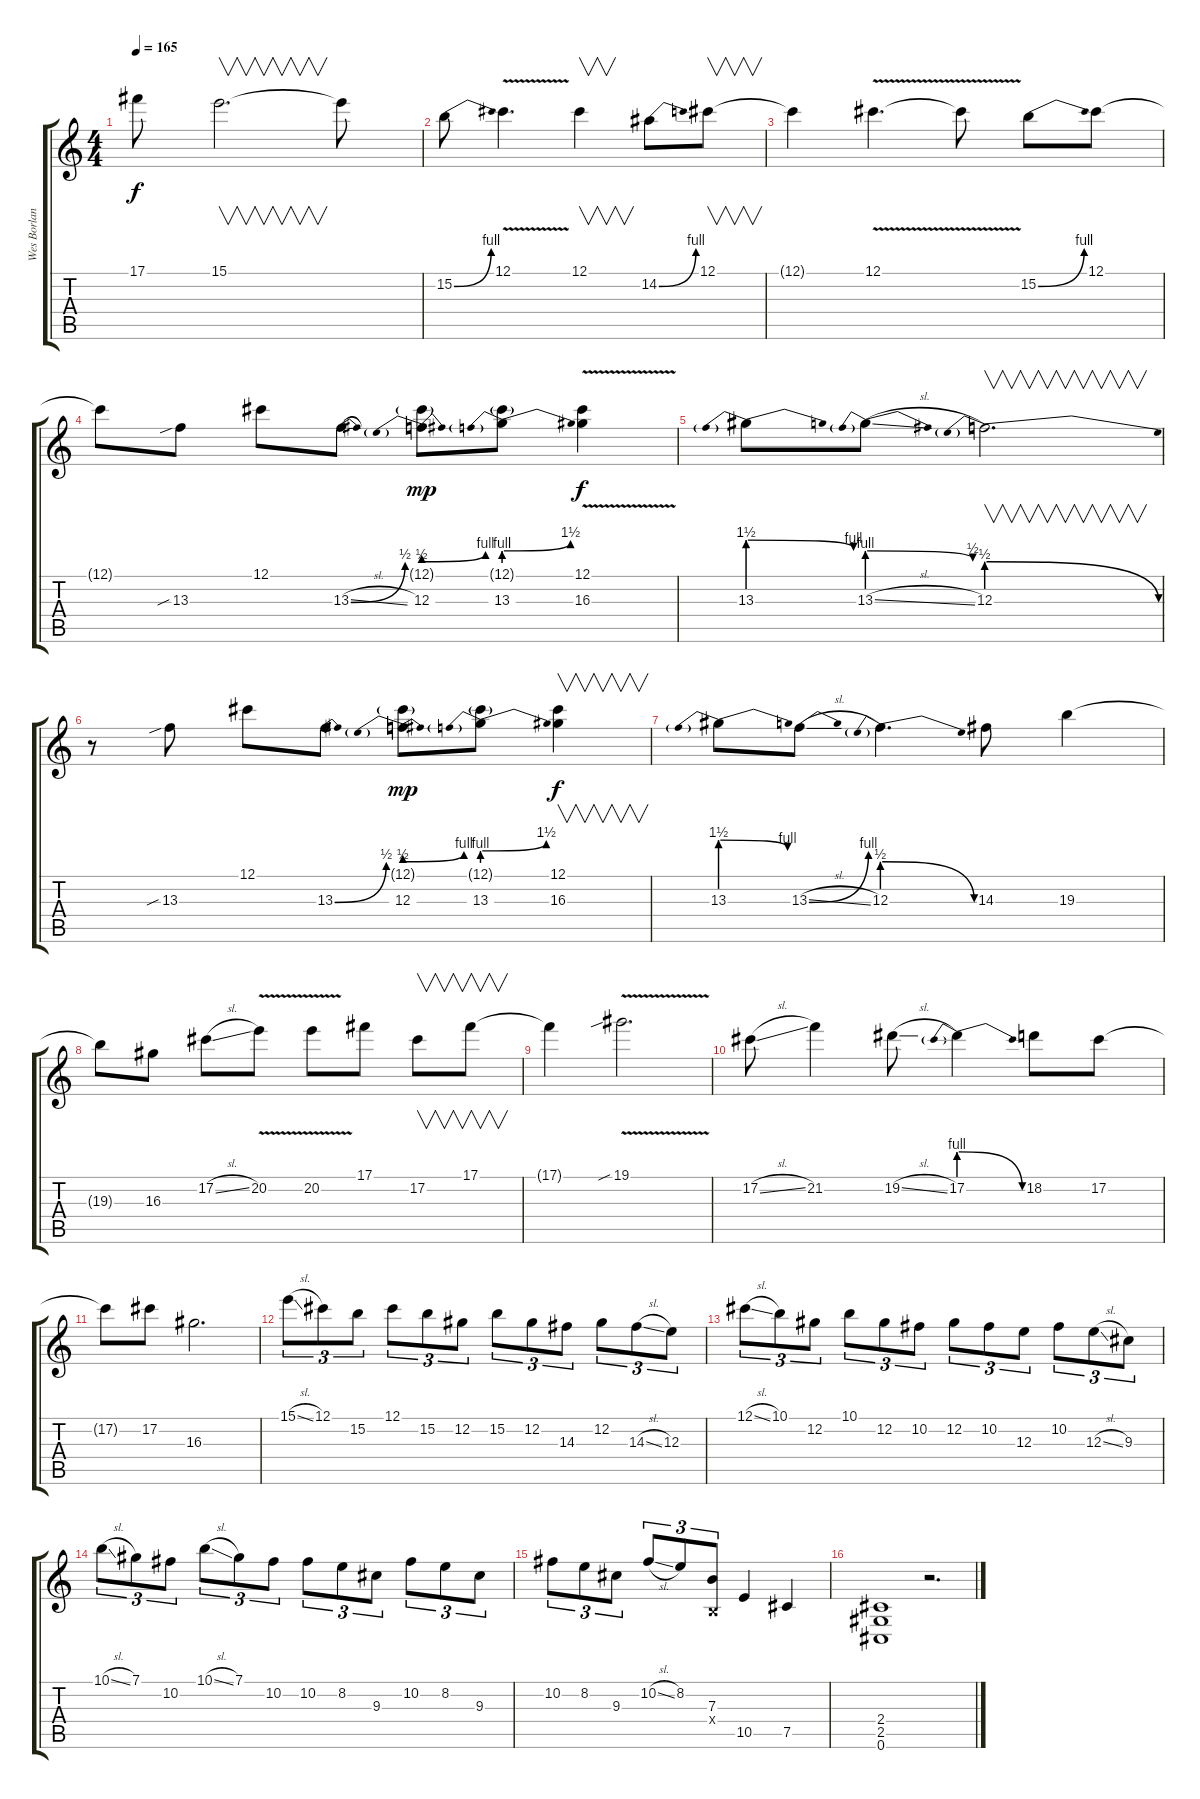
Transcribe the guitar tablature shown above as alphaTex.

\track ("Wes Borland" "Wes Borlan") {instrument distortionguitar}
\staff {score tabs}
\tuning (Db4 Ab3 E3 B2 Gb2 Db2) {hide}
\ts (4 4)
\tempo 165
\clef g2
\ks c
17.1{t}.8{dy f} 15.1.2{v d} 15.1{t}.8 |
15.2{be (bend 0 0 60 4)}.8 12.1{v}.4{d} 12.1.4{v} 14.2{be (bend 0 0 60 4)}.8 12.1.8{v} |
12.1{t}.4 12.1{v}.4{d} 12.1{t}.8 15.2{be (bend 0 0 60 4)}.8 12.1.8 |
12.1{t}.8 13.3{sib}.8 12.1.8 13.3{be (bend 0 0 60 2) sl}.8 (12.1{g} 12.3{be (prebendbend 0 2 60 4)}).8{dy mp} (12.1{g} 13.3{be (prebendbend 0 4 60 6)}).8 (12.1 16.3{v}).4{dy f} |
13.3{be (prebendrelease 0 6 60 4)}.8 13.3{be (prebendrelease 0 4 60 2) sl}.8 12.3{be (prebendrelease 0 2 60 0)}.2{v d} |
r.8 13.3{sib}.8 12.1.8 13.3{be (bend 0 0 60 2)}.8 (12.1{g} 12.3{be (prebendbend 0 2 60 4)}).8{dy mp} (12.1{g} 13.3{be (prebendbend 0 4 60 6)}).8 (12.1 16.3).4{v dy f} |
13.3{be (prebendrelease 0 6 60 4)}.8 13.3{be (bend 0 0 60 4) sl}.8 12.3{be (prebendrelease 0 2 60 0)}.4{d} 14.3.8 19.3.4 |
19.3{t}.8 16.3.8 17.2{sl}.8 20.2{v}.8 20.2{v}.8 17.1.8 17.2.8{v} 17.1.8{v} |
17.1{t}.4 19.1{v sib}.2{d} |
17.2{sl}.8 21.2.4 19.2{sl}.8 17.2{be (prebendrelease 0 4 60 0)}.4 18.2.8 17.2.8 |
17.2{t}.8 17.2.8 16.3.2{d} |
15.1{sl}.8{tu (3 2)} 12.1.8{tu (3 2)} 15.2.8{tu (3 2)} 12.1.8{tu (3 2)} 15.2.8{tu (3 2)} 12.2.8{tu (3 2)} 15.2.8{tu (3 2)} 12.2.8{tu (3 2)} 14.3.8{tu (3 2)} 12.2.8{tu (3 2)} 14.3{sl}.8{tu (3 2)} 12.3.8{tu (3 2)} |
12.1{sl}.8{tu (3 2)} 10.1.8{tu (3 2)} 12.2.8{tu (3 2)} 10.1.8{tu (3 2)} 12.2.8{tu (3 2)} 10.2.8{tu (3 2)} 12.2.8{tu (3 2)} 10.2.8{tu (3 2)} 12.3.8{tu (3 2)} 10.2.8{tu (3 2)} 12.3{sl}.8{tu (3 2)} 9.3.8{tu (3 2)} |
10.1{sl}.8{tu (3 2)} 7.1.8{tu (3 2)} 10.2.8{tu (3 2)} 10.1{sl}.8{tu (3 2)} 7.1.8{tu (3 2)} 10.2.8{tu (3 2)} 10.2.8{tu (3 2)} 8.2.8{tu (3 2)} 9.3.8{tu (3 2)} 10.2.8{tu (3 2)} 8.2.8{tu (3 2)} 9.3.8{tu (3 2)} |
10.2.8{tu (3 2)} 8.2.8{tu (3 2)} 9.3.8{tu (3 2)} 10.2{sl}.8{tu (3 2)} 8.2.8{tu (3 2)} (7.3 0.4{x}).8{tu (3 2)} 10.5.4 7.5.4 |
(2.4 2.5 0.6).1 r.2{d}
